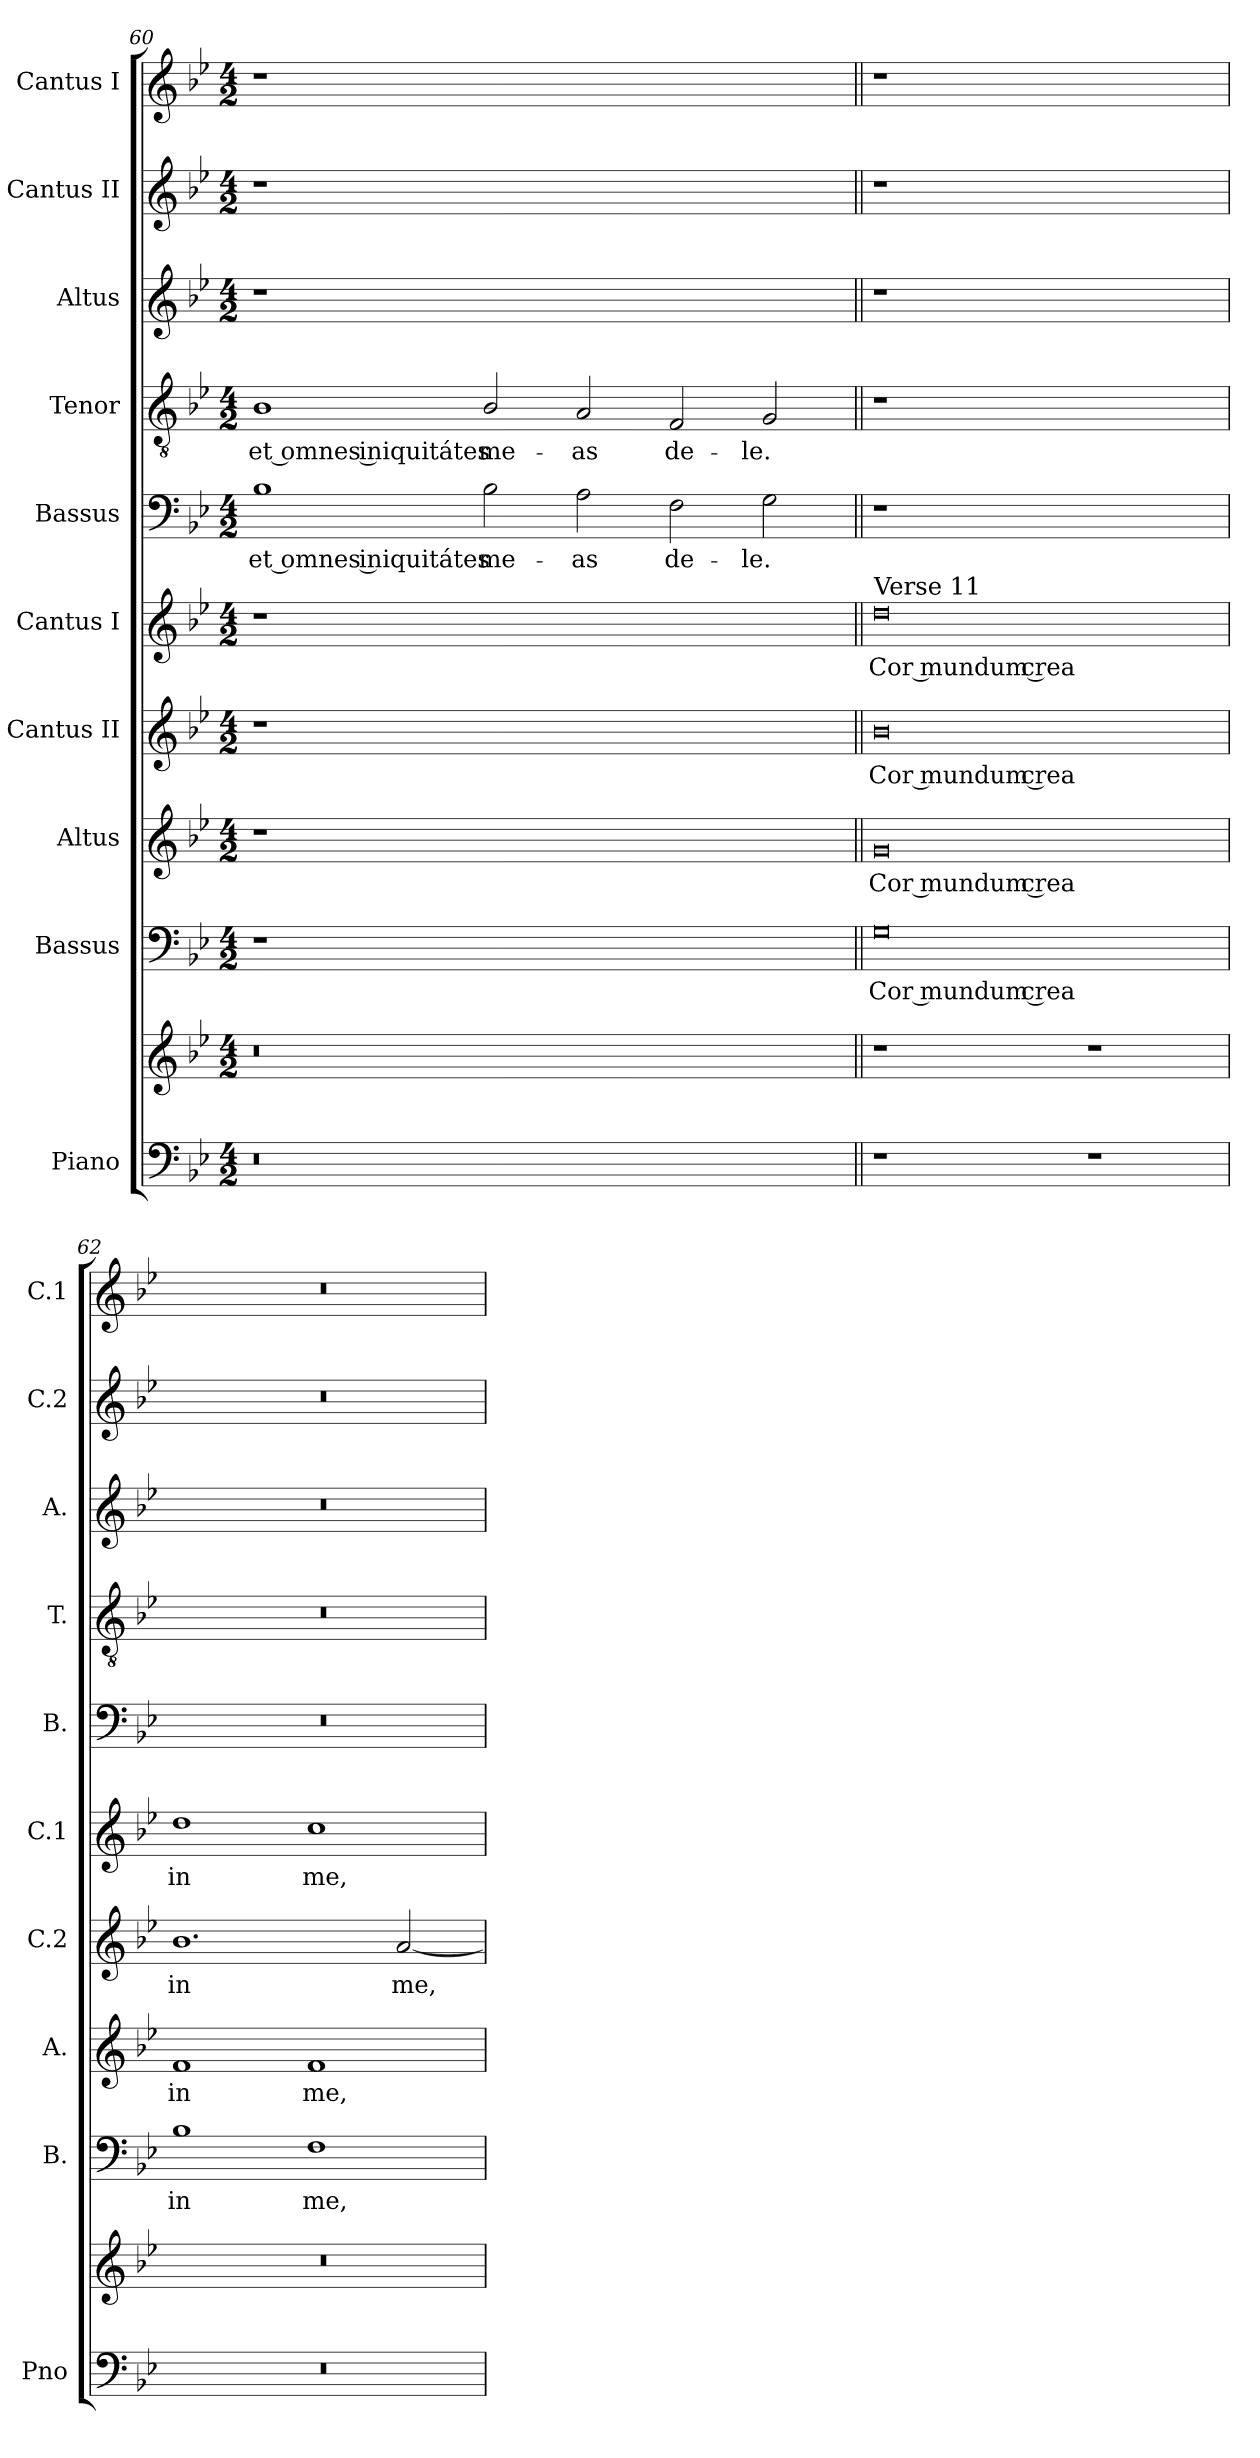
**kern	**kern	**kern	**text	**kern	**text	**kern	**text	**kern	**text	**kern	**text	**kern	**text	**kern	**kern	**kern
*part10	*part10	*part9	*part9	*part8	*part8	*part7	*part7	*part6	*part6	*part5	*part5	*part4	*part4	*part3	*part2	*part1
*staff11	*staff10	*staff9	*staff9	*staff8	*staff8	*staff7	*staff7	*staff6	*staff6	*staff5	*staff5	*staff4	*staff4	*staff3	*staff2	*staff1
*I"Piano	*	*I"Bassus	*	*I"Altus	*	*I"Cantus II	*	*I"Cantus I	*	*I"Bassus	*	*I"Tenor	*	*I"Altus	*I"Cantus II	*I"Cantus I
*I'Pno	*	*I'B.	*	*I'A.	*	*I'C.2	*	*I'C.1	*	*I'B.	*	*I'T.	*	*I'A.	*I'C.2	*I'C.1
*clefF4	*clefG2	*clefF4	*	*clefG2	*	*clefG2	*	*clefG2	*	*clefF4	*	*clefGv2	*	*clefG2	*clefG2	*clefG2
*	*	*	*	*	*	*	*	*	*	*	*	*ITrd7c12	*	*	*	*
*k[b-e-]	*k[b-e-]	*k[b-e-]	*	*k[b-e-]	*	*k[b-e-]	*	*k[b-e-]	*	*k[b-e-]	*	*k[b-e-]	*	*k[b-e-]	*k[b-e-]	*k[b-e-]
*B-:	*B-:	*B-:	*	*B-:	*	*B-:	*	*B-:	*	*B-:	*	*B-:	*	*B-:	*B-:	*B-:
*M4/2	*M4/2	*M4/2	*	*M4/2	*	*M4/2	*	*M4/2	*	*M4/2	*	*M4/2	*	*M4/2	*M4/2	*M4/2
=60	=60	=60	=60	=60	=60	=60	=60	=60	=60	=60	=60	=60	=60	=60	=60	=60
!	!	!LO:N:vis=1	!	!LO:N:vis=1	!	!LO:N:vis=1	!	!LO:N:vis=1	!	!	!	!	!	!	!	!
!	!	!	!	!	!	!	!	!	!	!	!LO:LY:b:color=#000000	!	!	!	!	!
!	!	!	!	!	!	!	!	!	!	!	!	!	!LO:LY:b:color=#000000	!LO:N:vis=1	!LO:N:vis=1	!LO:N:vis=1
0r	0r	0r	.	0r	.	0r	.	0r	.	1B-i	et omnes iniquitátes	1BB-i	et omnes iniquitátes	0r	0r	0r
!	!	!	!	!	!	!	!	!	!	!	!LO:LY:b:color=#000000	!	!	!	!	!
!	!	!	!	!	!	!	!	!	!	!	!	!	!LO:LY:b:color=#000000	!	!	!
.	.	.	.	.	.	.	.	.	.	2B-i\	me-	2BB-i/	me-	.	.	.
!	!	!	!	!	!	!	!	!	!	!	!LO:LY:b:color=#000000	!	!	!	!	!
!	!	!	!	!	!	!	!	!	!	!	!	!	!LO:LY:b:color=#000000	!	!	!
.	.	.	.	.	.	.	.	.	.	2Ai\	-as	2AAi/	-as	.	.	.
!	!	!	!	!	!	!	!	!	!	!	!LO:LY:b:color=#000000	!	!	!	!	!
!	!	!	!	!	!	!	!	!	!	!	!	!	!LO:LY:b:color=#000000	!	!	!
1ryy	1ryy	1ryy	.	1ryy	.	1ryy	.	1ryy	.	2Fi\	de-	2FFi/	de-	1ryy	1ryy	1ryy
!	!	!	!	!	!	!	!	!	!	!	!LO:LY:b:color=#000000	!	!	!	!	!
!	!	!	!	!	!	!	!	!	!	!	!	!	!LO:LY:b:color=#000000	!	!	!
.	.	.	.	.	.	.	.	.	.	2Gi\	-le.	2GGi/	-le.	.	.	.
!!LO:PB:g=z
=61||	=61||	=61||	=61||	=61||	=61||	=61||	=61||	=61||	=61||	=61||	=61||	=61||	=61||	=61||	=61||	=61||
!LO:N:vis=1	!LO:N:vis=1	!	!	!	!	!	!	!	!	!	!	!	!	!	!	!
!	!	!	!LO:LY:b:color=#000000	!	!	!	!	!	!	!	!	!	!	!	!	!
!	!	!	!	!	!LO:LY:b:color=#000000	!	!	!	!	!	!	!	!	!	!	!
!	!	!	!	!	!	!	!LO:LY:b:color=#000000	!	!	!	!	!	!	!	!	!
!	!	!	!	!	!	!	!	!LO:TX:a:t=Verse 11	!	!	!	!	!	!	!	!
!	!	!	!	!	!	!	!	!	!LO:LY:b:color=#000000	!LO:N:vis=1	!	!LO:N:vis=1	!	!LO:N:vis=1	!LO:N:vis=1	!LO:N:vis=1
0r	0r	0Gi	Cor mundum crea	0gi	Cor mundum crea	0b-i	Cor mundum crea	0ddi	Cor mundum crea	0r	.	0r	.	0r	0r	0r
1r	1r	1ryy	.	1ryy	.	1ryy	.	1ryy	.	1ryy	.	1ryy	.	1ryy	1ryy	1ryy
=62	=62	=62	=62	=62	=62	=62	=62	=62	=62	=62	=62	=62	=62	=62	=62	=62
!LO:N:vis=1	!LO:N:vis=1	!	!	!	!	!	!	!	!	!	!	!	!	!	!	!
!	!	!	!LO:LY:b:color=#000000	!	!	!	!	!	!	!	!	!	!	!	!	!
!	!	!	!	!	!LO:LY:b:color=#000000	!	!	!	!	!	!	!	!	!	!	!
!	!	!	!	!	!	!	!LO:LY:b:color=#000000	!	!	!	!	!	!	!	!	!
!	!	!	!	!	!	!	!	!	!LO:LY:b:color=#000000	!LO:N:vis=1	!	!LO:N:vis=1	!	!LO:N:vis=1	!LO:N:vis=1	!LO:N:vis=1
0r	0r	1B-i	in	1fi	in	1.b-i	in	1ddi	in	0r	.	0r	.	0r	0r	0r
!	!	!	!LO:LY:b:color=#000000	!	!	!	!	!	!	!	!	!	!	!	!	!
!	!	!	!	!	!LO:LY:b:color=#000000	!	!	!	!	!	!	!	!	!	!	!
!	!	!	!	!	!	!	!	!	!LO:LY:b:color=#000000	!	!	!	!	!	!	!
.	.	1Fi	me,	1fi	me,	.	.	1cci	me,	.	.	.	.	.	.	.
!	!	!	!	!	!	!	!LO:LY:b:color=#000000	!	!	!	!	!	!	!	!	!
.	.	.	.	.	.	[2ai/	me,	.	.	.	.	.	.	.	.	.
=	=	=	=	=	=	=	=	=	=	=	=	=	=	=	=	=
*-	*-	*-	*-	*-	*-	*-	*-	*-	*-	*-	*-	*-	*-	*-	*-	*-
